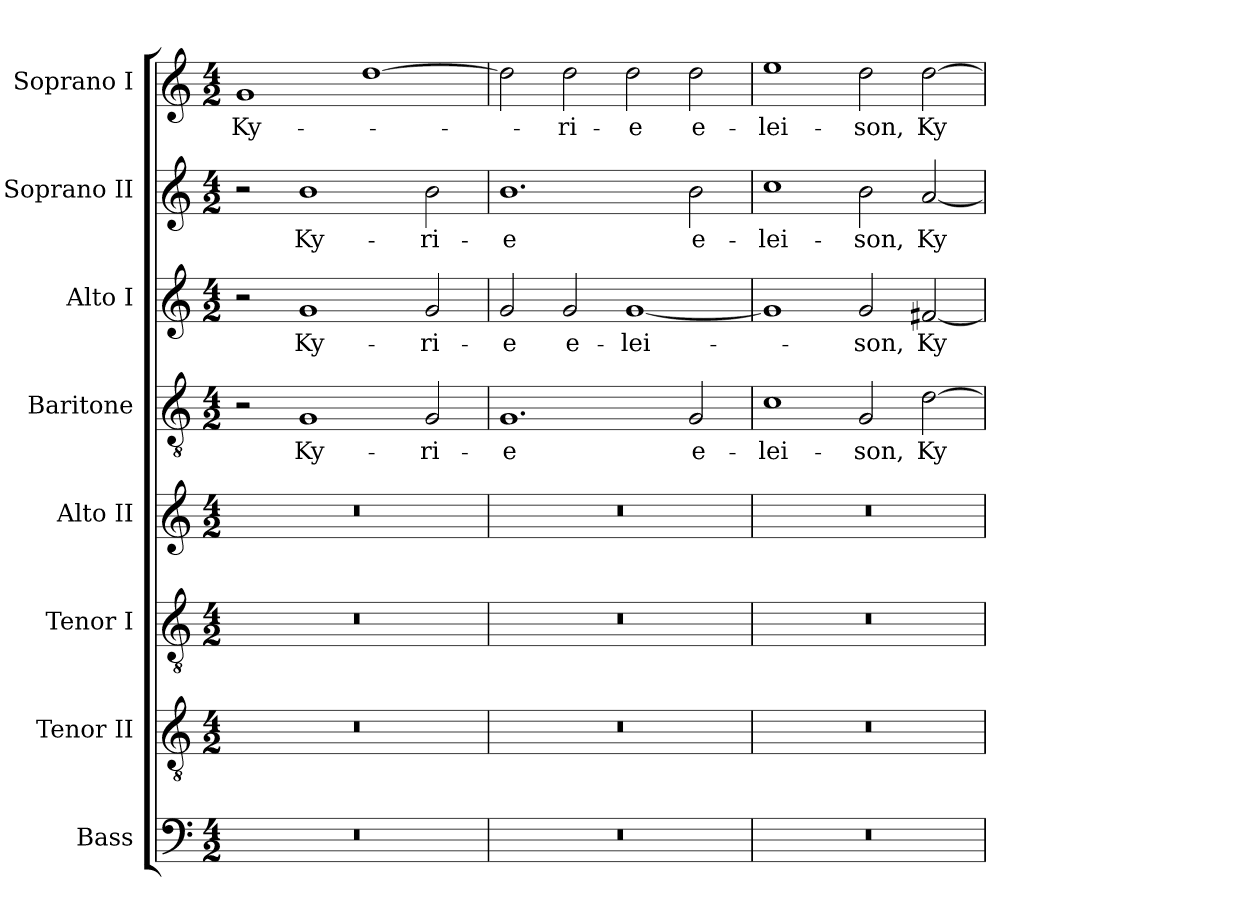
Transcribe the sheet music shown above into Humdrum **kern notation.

**kern	**kern	**kern	**kern	**kern	**text	**kern	**text	**kern	**text	**kern	**text
*part8	*part7	*part6	*part5	*part4	*part4	*part3	*part3	*part2	*part2	*part1	*part1
*staff8	*staff7	*staff6	*staff5	*staff4	*staff4	*staff3	*staff3	*staff2	*staff2	*staff1	*staff1
*I"Bass	*I"Tenor II	*I"Tenor I	*I"Alto II	*I"Baritone	*	*I"Alto I	*	*I"Soprano II	*	*I"Soprano I	*
!!LO:PB:g=z
*clefF4	*clefGv2	*clefGv2	*clefG2	*clefGv2	*	*clefG2	*	*clefG2	*	*clefG2	*
*ITrd7c12	*ITrd7c12	*ITrd7c12	*	*ITrd7c12	*	*	*	*	*	*	*
*k[]	*k[]	*k[]	*k[]	*k[]	*	*k[]	*	*k[]	*	*k[]	*
*C:	*C:	*C:	*C:	*C:	*	*C:	*	*C:	*	*C:	*
*M4/2	*M4/2	*M4/2	*M4/2	*M4/2	*	*M4/2	*	*M4/2	*	*M4/2	*
=1	=1	=1	=1	=1	=1	=1	=1	=1	=1	=1	=1
!LO:N:vis=1	!LO:N:vis=1	!LO:N:vis=1	!LO:N:vis=1	!	!	!	!	!	!	!	!
!	!	!	!	!	!	!	!	!	!	!	!LO:LY:b:color=#000000
0r	0r	0r	0r	2r	.	2r	.	2r	.	1gi	Ky-
!	!	!	!	!	!LO:LY:b:color=#000000	!	!	!	!	!	!
!	!	!	!	!	!	!	!LO:LY:b:color=#000000	!	!	!	!
!	!	!	!	!	!	!	!	!	!LO:LY:b:color=#000000	!	!
.	.	.	.	1GGi	Ky-	1gi	Ky-	1bi	Ky-	.	.
.	.	.	.	.	.	.	.	.	.	[>1ddi	.
!	!	!	!	!	!LO:LY:b:color=#000000	!	!	!	!	!	!
!	!	!	!	!	!	!	!LO:LY:b:color=#000000	!	!	!	!
!	!	!	!	!	!	!	!	!	!LO:LY:b:color=#000000	!	!
.	.	.	.	2GGi/	-ri-	2gi/	-ri-	2bi\	-ri-	.	.
=2	=2	=2	=2	=2	=2	=2	=2	=2	=2	=2	=2
!LO:N:vis=1	!LO:N:vis=1	!LO:N:vis=1	!LO:N:vis=1	!	!	!	!	!	!	!	!
!	!	!	!	!	!LO:LY:b:color=#000000	!	!	!	!	!	!
!	!	!	!	!	!	!	!LO:LY:b:color=#000000	!	!	!	!
!	!	!	!	!	!	!	!	!	!LO:LY:b:color=#000000	!	!
0r	0r	0r	0r	1.GGi	-e	2gi/	-e	1.bi	-e	2ddi\]	.
!	!	!	!	!	!	!	!LO:LY:b:color=#000000	!	!	!	!
!	!	!	!	!	!	!	!	!	!	!	!LO:LY:b:color=#000000
.	.	.	.	.	.	2gi/	e-	.	.	2ddi\	-ri-
!	!	!	!	!	!	!	!LO:LY:b:color=#000000	!	!	!	!
!	!	!	!	!	!	!	!	!	!	!	!LO:LY:b:color=#000000
.	.	.	.	.	.	[<1gi	-lei-	.	.	2ddi\	-e
!	!	!	!	!	!LO:LY:b:color=#000000	!	!	!	!	!	!
!	!	!	!	!	!	!	!	!	!LO:LY:b:color=#000000	!	!
!	!	!	!	!	!	!	!	!	!	!	!LO:LY:b:color=#000000
.	.	.	.	2GGi/	e-	.	.	2bi\	e-	2ddi\	e-
=3	=3	=3	=3	=3	=3	=3	=3	=3	=3	=3	=3
!LO:N:vis=1	!LO:N:vis=1	!LO:N:vis=1	!LO:N:vis=1	!	!	!	!	!	!	!	!
!	!	!	!	!	!LO:LY:b:color=#000000	!	!	!	!	!	!
!	!	!	!	!	!	!	!	!	!LO:LY:b:color=#000000	!	!
!	!	!	!	!	!	!	!	!	!	!	!LO:LY:b:color=#000000
0r	0r	0r	0r	1Ci	-lei-	1gi]	.	1cci	-lei-	1eei	-lei-
!	!	!	!	!	!LO:LY:b:color=#000000	!	!	!	!	!	!
!	!	!	!	!	!	!	!LO:LY:b:color=#000000	!	!	!	!
!	!	!	!	!	!	!	!	!	!LO:LY:b:color=#000000	!	!
!	!	!	!	!	!	!	!	!	!	!	!LO:LY:b:color=#000000
.	.	.	.	2GGi/	-son,	2gi/	-son,	2bi\	-son,	2ddi\	-son,
!	!	!	!	!	!LO:LY:b:color=#000000	!	!	!	!	!	!
!	!	!	!	!	!	!	!LO:LY:b:color=#000000	!	!	!	!
!	!	!	!	!	!	!	!	!	!LO:LY:b:color=#000000	!	!
!	!	!	!	!	!	!	!	!	!	!	!LO:LY:b:color=#000000
.	.	.	.	[>2Di\	Ky-	[<2f#Xi/	Ky-	[<2ai/	Ky-	[>2ddi\	Ky-
=	=	=	=	=	=	=	=	=	=	=	=
*-	*-	*-	*-	*-	*-	*-	*-	*-	*-	*-	*-
